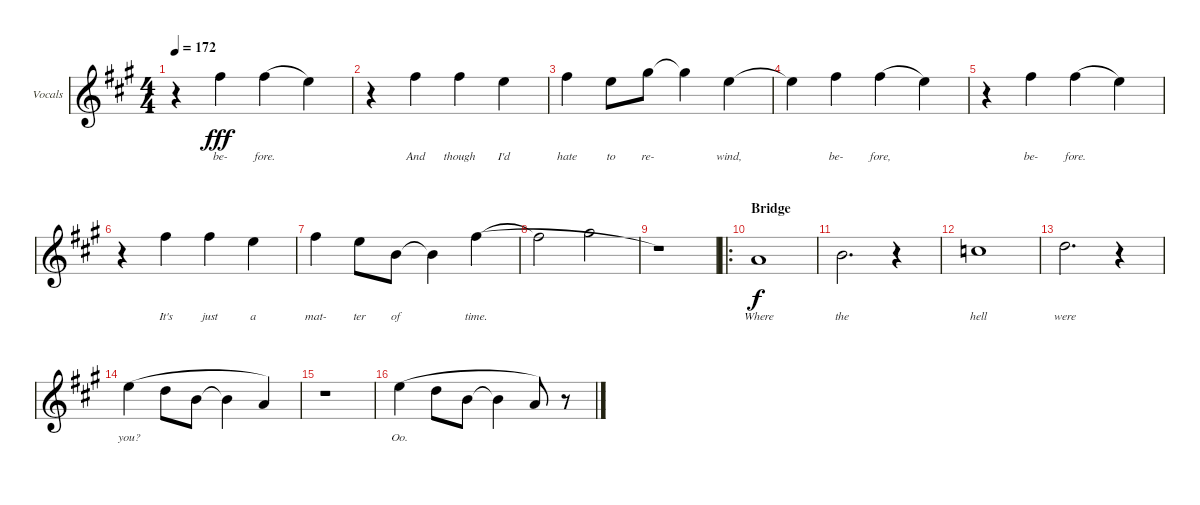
\defaultSystemsLayout 4
\bracketExtendMode groupsimilarinstruments
\firstSystemTrackNameOrientation horizontal
\otherSystemsTrackNameOrientation horizontal
\track ("Vocals" "Vocals") {instrument distortionguitar}
\staff {score}
\tuning (E4 B3 G3 D3 A2 E2)
\ts (4 4)
\tempo 172
\clef g2
\ks a
r.4{dy fff} 2.1.4{lyrics (0 "be-") lyrics (1 "") lyrics (2 "") lyrics (3 "") lyrics (4 "")} 2.1.4{lyrics (0 "fore.") lyrics (1 "") lyrics (2 "") lyrics (3 "") lyrics (4 "") legatoorigin} 0.1.4{lyrics (0 "") lyrics (1 "") lyrics (2 "") lyrics (3 "") lyrics (4 "")} |
r.4 2.1.4{lyrics (0 "And") lyrics (1 "") lyrics (2 "") lyrics (3 "") lyrics (4 "")} 2.1.4{lyrics (0 "though") lyrics (1 "") lyrics (2 "") lyrics (3 "") lyrics (4 "")} 0.1.4{lyrics (0 "I'd") lyrics (1 "") lyrics (2 "") lyrics (3 "") lyrics (4 "")} |
2.1.4{lyrics (0 "hate") lyrics (1 "") lyrics (2 "") lyrics (3 "") lyrics (4 "")} 0.1.8{lyrics (0 "to") lyrics (1 "") lyrics (2 "") lyrics (3 "") lyrics (4 "")} 4.1.8{lyrics (0 "re-") lyrics (1 "") lyrics (2 "") lyrics (3 "") lyrics (4 "")} 4.1{t}.4{lyrics (0 "") lyrics (1 "") lyrics (2 "") lyrics (3 "") lyrics (4 "")} 0.1.4{lyrics (0 "wind,") lyrics (1 "") lyrics (2 "") lyrics (3 "") lyrics (4 "")} |
0.1{t}.4{lyrics (0 "") lyrics (1 "") lyrics (2 "") lyrics (3 "") lyrics (4 "")} 2.1.4{lyrics (0 "be-") lyrics (1 "") lyrics (2 "") lyrics (3 "") lyrics (4 "")} 2.1.4{lyrics (0 "fore,") lyrics (1 "") lyrics (2 "") lyrics (3 "") lyrics (4 "") legatoorigin} 0.1.4{lyrics (0 "") lyrics (1 "") lyrics (2 "") lyrics (3 "") lyrics (4 "")} |
r.4 2.1.4{lyrics (0 "be-") lyrics (1 "") lyrics (2 "") lyrics (3 "") lyrics (4 "")} 2.1.4{lyrics (0 "fore.") lyrics (1 "") lyrics (2 "") lyrics (3 "") lyrics (4 "") legatoorigin} 0.1.4{lyrics (0 "") lyrics (1 "") lyrics (2 "") lyrics (3 "") lyrics (4 "")} |
r.4 2.1.4{lyrics (0 "It's") lyrics (1 "") lyrics (2 "") lyrics (3 "") lyrics (4 "")} 2.1.4{lyrics (0 "just") lyrics (1 "") lyrics (2 "") lyrics (3 "") lyrics (4 "")} 0.1.4{lyrics (0 "a") lyrics (1 "") lyrics (2 "") lyrics (3 "") lyrics (4 "")} |
2.1.4{lyrics (0 "mat-") lyrics (1 "") lyrics (2 "") lyrics (3 "") lyrics (4 "")} 0.1.8{lyrics (0 "ter") lyrics (1 "") lyrics (2 "") lyrics (3 "") lyrics (4 "")} 0.2.8{lyrics (0 "of") lyrics (1 "") lyrics (2 "") lyrics (3 "") lyrics (4 "")} 0.2{t}.4{lyrics (0 "") lyrics (1 "") lyrics (2 "") lyrics (3 "") lyrics (4 "")} 2.1.4{lyrics (0 "time.") lyrics (1 "") lyrics (2 "") lyrics (3 "") lyrics (4 "") legatoorigin} |
\scale
0.333333 2.1{t}.2{lyrics (0 "") lyrics (1 "") lyrics (2 "") lyrics (3 "") lyrics (4 "") legatoorigin} 4.1.2{lyrics (0 "") lyrics (1 "") lyrics (2 "") lyrics (3 "") lyrics (4 "") legatoorigin} |
\scale
0.333333 r.1 |
\ro
\section ("" "Bridge")
\scale
0.333333 2.3.1{lyrics (0 "Where") lyrics (1 "") lyrics (2 "") lyrics (3 "") lyrics (4 "") dy f} |
\scale
0.333333 0.2.2{d lyrics (0 "the") lyrics (1 "") lyrics (2 "") lyrics (3 "") lyrics (4 "")} r.4 |
\scale
0.333333 1.2.1{lyrics (0 "hell") lyrics (1 "") lyrics (2 "") lyrics (3 "") lyrics (4 "")} |
\scale
0.333333 3.2.2{d lyrics (0 "were") lyrics (1 "") lyrics (2 "") lyrics (3 "") lyrics (4 "")} r.4 |
\scale
0.333333 0.1.4{lyrics (0 "you?") lyrics (1 "") lyrics (2 "") lyrics (3 "") lyrics (4 "") legatoorigin} 3.2.8{lyrics (0 "") lyrics (1 "") lyrics (2 "") lyrics (3 "") lyrics (4 "") legatoorigin} 0.2.8{lyrics (0 "") lyrics (1 "") lyrics (2 "") lyrics (3 "") lyrics (4 "") legatoorigin} 0.2{t}.4{lyrics (0 "") lyrics (1 "") lyrics (2 "") lyrics (3 "") lyrics (4 "") legatoorigin} 2.3.4{lyrics (0 "") lyrics (1 "") lyrics (2 "") lyrics (3 "") lyrics (4 "")} |
\scale
0.333333 r.1 |
\scale
0.333333 0.1.4{lyrics (0 "Oo.") lyrics (1 "") lyrics (2 "") lyrics (3 "") lyrics (4 "") legatoorigin} 3.2.8{lyrics (0 "") lyrics (1 "") lyrics (2 "") lyrics (3 "") lyrics (4 "") legatoorigin} 0.2.8{lyrics (0 "") lyrics (1 "") lyrics (2 "") lyrics (3 "") lyrics (4 "") legatoorigin} 0.2{t}.4{lyrics (0 "") lyrics (1 "") lyrics (2 "") lyrics (3 "") lyrics (4 "") legatoorigin} 2.3.8{lyrics (0 "") lyrics (1 "") lyrics (2 "") lyrics (3 "") lyrics (4 "")} r.8
